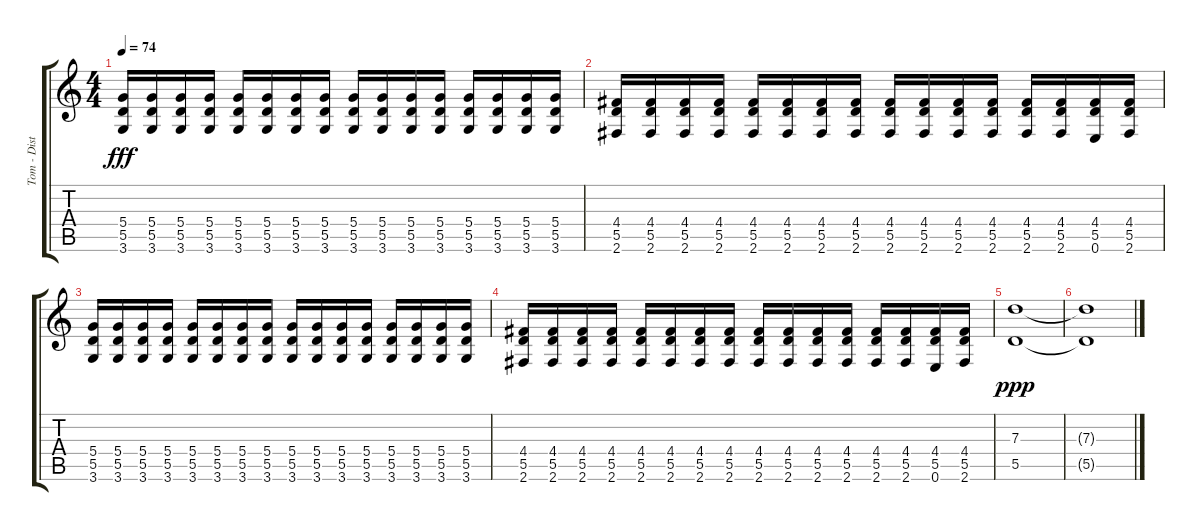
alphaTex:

\track ("Tom - Dist" "Tom - Dist") {instrument distortionguitar}
\staff {score tabs}
\tuning (E4 B3 G3 D3 A2 E2) {hide}
\ts (4 4)
\tempo 74
\clef g2
\ks c
(5.4 5.5 3.6).16{dy fff} (5.4 5.5 3.6).16 (5.4 5.5 3.6).16 (5.4 5.5 3.6).16 (5.4 5.5 3.6).16 (5.4 5.5 3.6).16 (5.4 5.5 3.6).16 (5.4 5.5 3.6).16 (5.4 5.5 3.6).16 (5.4 5.5 3.6).16 (5.4 5.5 3.6).16 (5.4 5.5 3.6).16 (5.4 5.5 3.6).16 (5.4 5.5 3.6).16 (5.4 5.5 3.6).16 (5.4 5.5 3.6).16 |
(4.4 5.5 2.6).16 (4.4 5.5 2.6).16 (4.4 5.5 2.6).16 (4.4 5.5 2.6).16 (4.4 5.5 2.6).16 (4.4 5.5 2.6).16 (4.4 5.5 2.6).16 (4.4 5.5 2.6).16 (4.4 5.5 2.6).16 (4.4 5.5 2.6).16 (4.4 5.5 2.6).16 (4.4 5.5 2.6).16 (4.4 5.5 2.6).16 (4.4 5.5 2.6).16 (4.4 5.5 0.6).16 (4.4 5.5 2.6).16 |
(5.4 5.5 3.6).16 (5.4 5.5 3.6).16 (5.4 5.5 3.6).16 (5.4 5.5 3.6).16 (5.4 5.5 3.6).16 (5.4 5.5 3.6).16 (5.4 5.5 3.6).16 (5.4 5.5 3.6).16 (5.4 5.5 3.6).16 (5.4 5.5 3.6).16 (5.4 5.5 3.6).16 (5.4 5.5 3.6).16 (5.4 5.5 3.6).16 (5.4 5.5 3.6).16 (5.4 5.5 3.6).16 (5.4 5.5 3.6).16 |
(4.4 5.5 2.6).16 (4.4 5.5 2.6).16 (4.4 5.5 2.6).16 (4.4 5.5 2.6).16 (4.4 5.5 2.6).16 (4.4 5.5 2.6).16 (4.4 5.5 2.6).16 (4.4 5.5 2.6).16 (4.4 5.5 2.6).16 (4.4 5.5 2.6).16 (4.4 5.5 2.6).16 (4.4 5.5 2.6).16 (4.4 5.5 2.6).16 (4.4 5.5 2.6).16 (4.4 5.5 0.6).16 (4.4 5.5 2.6).16 |
(7.3 5.5).1{dy ppp} |
(7.3{t} 5.5{t}).1
